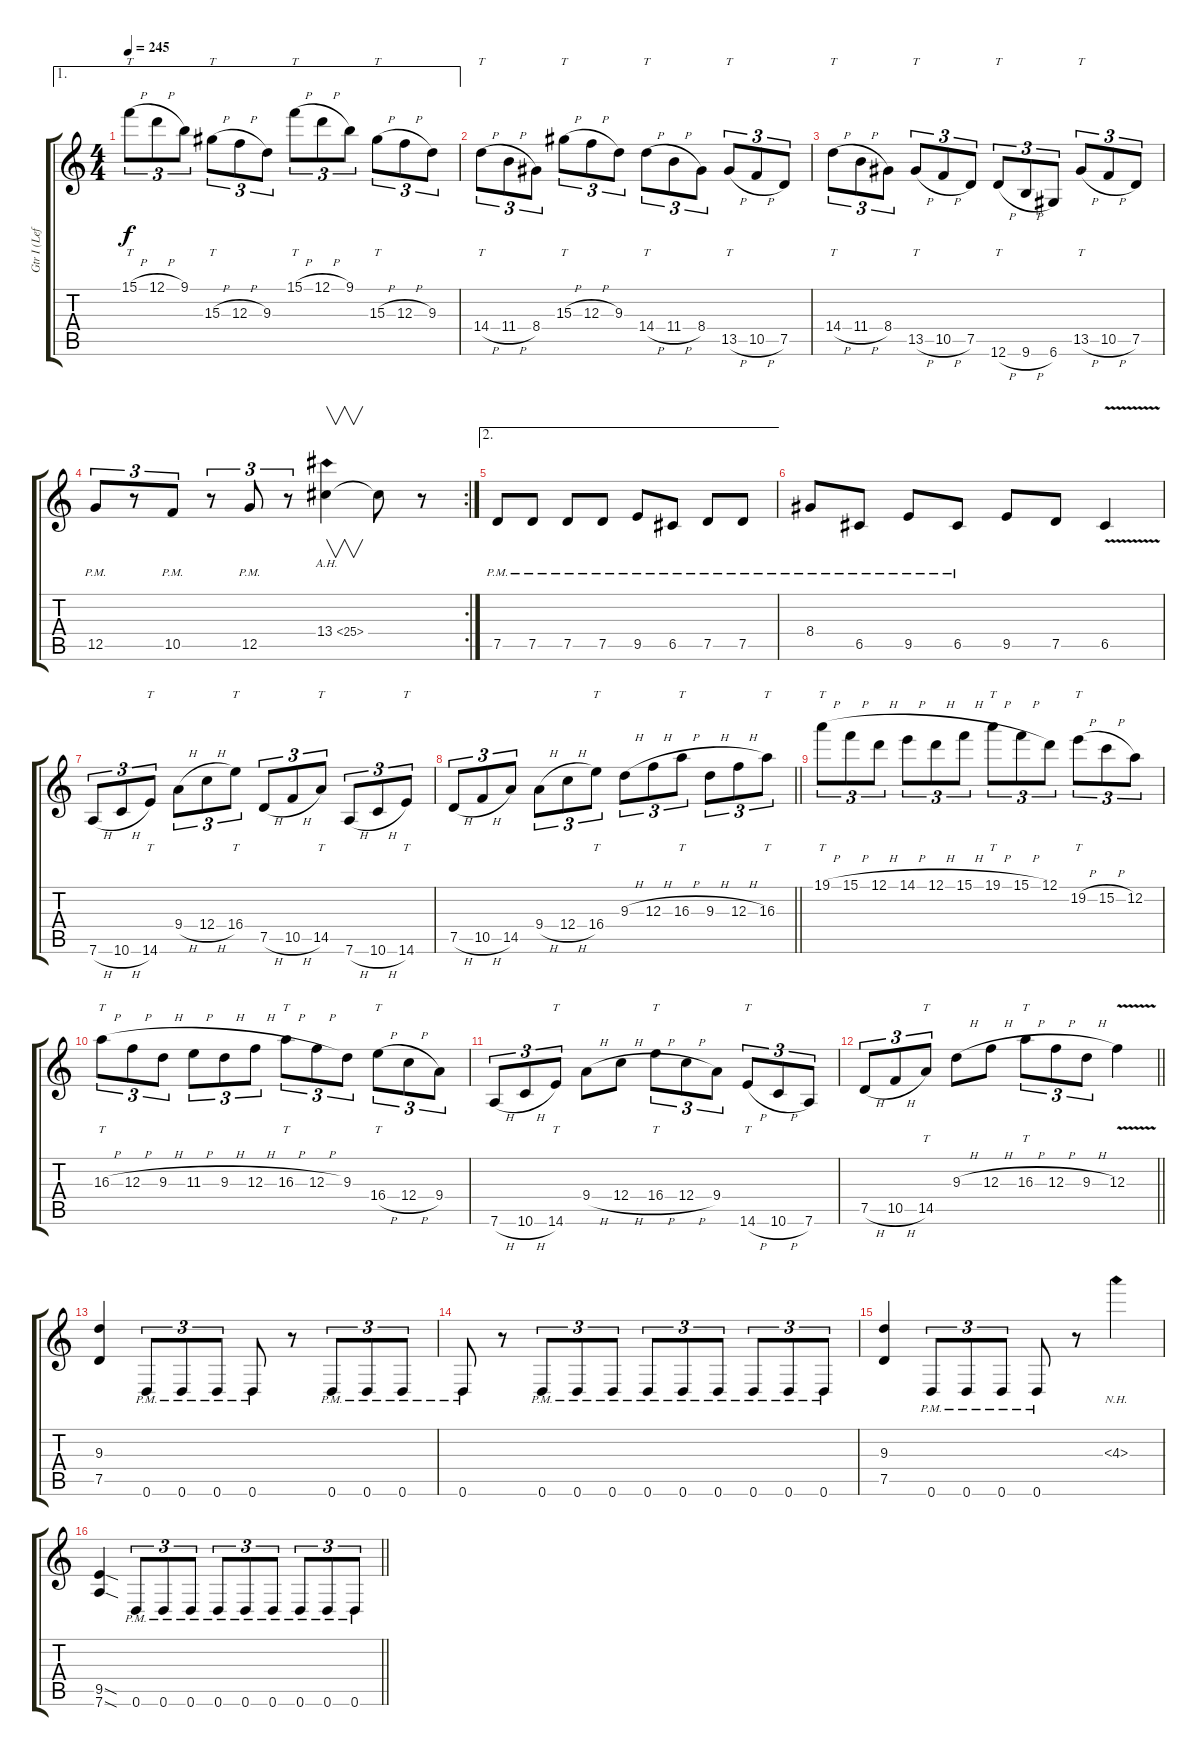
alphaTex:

\track ("Gtr I (Left)" "Gtr I (Lef") {instrument overdrivenguitar}
\staff {score tabs}
\tuning (D4 A3 F3 C3 G2 D2) {hide}
\ae 1
\ts (4 4)
\tempo 245
\clef g2
\ks c
15.1{h}.8{tt tu (3 2) dy f} 12.1{h}.8{tu (3 2)} 9.1.8{tu (3 2)} 15.3{h}.8{tt tu (3 2)} 12.3{h}.8{tu (3 2)} 9.3.8{tu (3 2)} 15.1{h}.8{tt tu (3 2)} 12.1{h}.8{tu (3 2)} 9.1.8{tu (3 2)} 15.3{h}.8{tt tu (3 2)} 12.3{h}.8{tu (3 2)} 9.3.8{tu (3 2)} |
14.4{h}.8{tt tu (3 2)} 11.4{h}.8{tu (3 2)} 8.4.8{tu (3 2)} 15.3{h}.8{tt tu (3 2)} 12.3{h}.8{tu (3 2)} 9.3.8{tu (3 2)} 14.4{h}.8{tt tu (3 2)} 11.4{h}.8{tu (3 2)} 8.4.8{tu (3 2)} 13.5{h}.8{tt tu (3 2)} 10.5{h}.8{tu (3 2)} 7.5.8{tu (3 2)} |
14.4{h}.8{tt tu (3 2)} 11.4{h}.8{tu (3 2)} 8.4.8{tu (3 2)} 13.5{h}.8{tt tu (3 2)} 10.5{h}.8{tu (3 2)} 7.5.8{tu (3 2)} 12.6{h}.8{tt tu (3 2)} 9.6{h}.8{tu (3 2)} 6.6.8{tu (3 2)} 13.5{h}.8{tt tu (3 2)} 10.5{h}.8{tu (3 2)} 7.5.8{tu (3 2)} |
\rc 2
12.5{pm}.8{tu (3 2)} r.8{tu (3 2)} 10.5{pm}.8{tu (3 2)} r.8{tu (3 2)} 12.5{pm}.8{tu (3 2)} r.8{tu (3 2)} 13.4{ah 12}.4{v} 13.4{t}.8 r.8 |
\ae 2
7.5{pm}.8 7.5{pm}.8 7.5{pm}.8 7.5{pm}.8 9.5{pm}.8 6.5{pm}.8 7.5{pm}.8 7.5{pm}.8 |
8.4{pm}.8 6.5{pm}.8 9.5{pm}.8 6.5{pm}.8 9.5.8 7.5.8 6.5{v}.4 |
7.6{h}.8{tu (3 2)} 10.6{h}.8{tu (3 2)} 14.6.8{tt tu (3 2)} 9.4{h}.8{tu (3 2)} 12.4{h}.8{tu (3 2)} 16.4.8{tt tu (3 2)} 7.5{h}.8{tu (3 2)} 10.5{h}.8{tu (3 2)} 14.5.8{tt tu (3 2)} 7.6{h}.8{tu (3 2)} 10.6{h}.8{tu (3 2)} 14.6.8{tt tu (3 2)} |
\barLineRight lightlight
7.5{h}.8{tu (3 2)} 10.5{h}.8{tu (3 2)} 14.5.8{tu (3 2)} 9.4{h}.8{tu (3 2)} 12.4{h}.8{tu (3 2)} 16.4.8{tt tu (3 2)} 9.3{h}.8{tu (3 2)} 12.3{h}.8{tu (3 2)} 16.3{h}.8{tt tu (3 2)} 9.3{h}.8{tu (3 2)} 12.3{h}.8{tu (3 2)} 16.3.8{tt tu (3 2)} |
19.1{h}.8{tt tu (3 2)} 15.1{h}.8{tu (3 2)} 12.1{h}.8{tu (3 2)} 14.1{h}.8{tu (3 2)} 12.1{h}.8{tu (3 2)} 15.1{h}.8{tu (3 2)} 19.1{h}.8{tt tu (3 2)} 15.1{h}.8{tu (3 2)} 12.1.8{tu (3 2)} 19.2{h}.8{tt tu (3 2)} 15.2{h}.8{tu (3 2)} 12.2.8{tu (3 2)} |
16.3{h}.8{tt tu (3 2)} 12.3{h}.8{tu (3 2)} 9.3{h}.8{tu (3 2)} 11.3{h}.8{tu (3 2)} 9.3{h}.8{tu (3 2)} 12.3{h}.8{tu (3 2)} 16.3{h}.8{tt tu (3 2)} 12.3{h}.8{tu (3 2)} 9.3.8{tu (3 2)} 16.4{h}.8{tt tu (3 2)} 12.4{h}.8{tu (3 2)} 9.4.8{tu (3 2)} |
7.6{h}.8{tu (3 2)} 10.6{h}.8{tu (3 2)} 14.6.8{tt tu (3 2)} 9.4{h}.8 12.4{h}.8 16.4{h}.8{tt tu (3 2)} 12.4{h}.8{tu (3 2)} 9.4.8{tu (3 2)} 14.6{h}.8{tt tu (3 2)} 10.6{h}.8{tu (3 2)} 7.6.8{tu (3 2)} |
\barLineRight lightlight
7.5{h}.8{tu (3 2)} 10.5{h}.8{tu (3 2)} 14.5.8{tt tu (3 2)} 9.3{h}.8 12.3{h}.8 16.3{h}.8{tt tu (3 2)} 12.3{h}.8{tu (3 2)} 9.3{h}.8{tu (3 2)} 12.3{v}.4 |
(9.3 7.5).4 0.6{pm}.8{tu (3 2)} 0.6{pm}.8{tu (3 2)} 0.6{pm}.8{tu (3 2)} 0.6{pm}.8 r.8 0.6{pm}.8{tu (3 2)} 0.6{pm}.8{tu (3 2)} 0.6{pm}.8{tu (3 2)} |
0.6{pm}.8 r.8 0.6{pm}.8{tu (3 2)} 0.6{pm}.8{tu (3 2)} 0.6{pm}.8{tu (3 2)} 0.6{pm}.8{tu (3 2)} 0.6{pm}.8{tu (3 2)} 0.6{pm}.8{tu (3 2)} 0.6{pm}.8{tu (3 2)} 0.6{pm}.8{tu (3 2)} 0.6{pm}.8{tu (3 2)} |
(9.3 7.5).4 0.6{pm}.8{tu (3 2)} 0.6{pm}.8{tu (3 2)} 0.6{pm}.8{tu (3 2)} 0.6{pm}.8 r.8 4.3{nh}.4 |
\barLineRight lightlight
(9.5{sod} 7.6{sod}).4 0.6{pm}.8{tu (3 2)} 0.6{pm}.8{tu (3 2)} 0.6{pm}.8{tu (3 2)} 0.6{pm}.8{tu (3 2)} 0.6{pm}.8{tu (3 2)} 0.6{pm}.8{tu (3 2)} 0.6{pm}.8{tu (3 2)} 0.6{pm}.8{tu (3 2)} 0.6{pm}.8{tu (3 2)}
